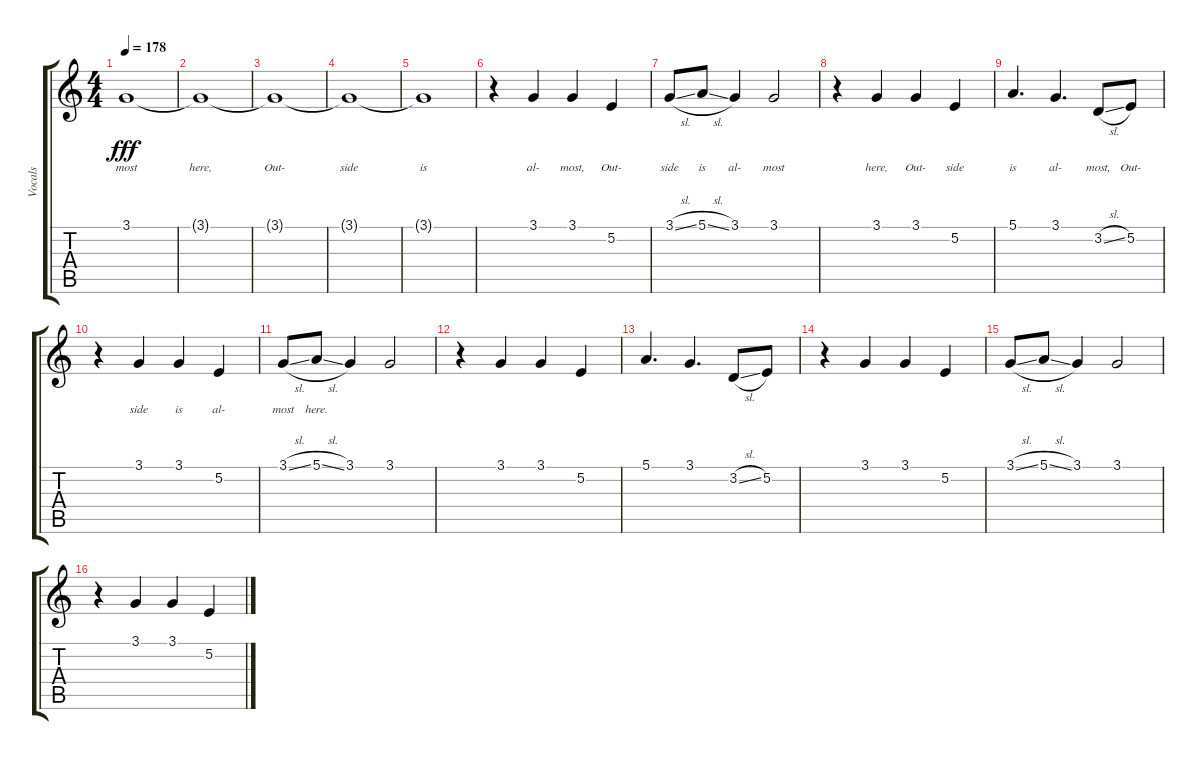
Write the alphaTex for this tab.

\track ("Vocals" "Vocals") {instrument lead1square}
\staff {score tabs}
\tuning (E4 B3 G3 D3 A2 D2) {hide}
\ts (4 4)
\tempo 178
\clef g2
\ks c
3.1{t}.1{lyrics (0 "most") lyrics (1 "") lyrics (2 "") lyrics (3 "") lyrics (4 "") dy fff} |
3.1{t}.1{lyrics (0 "here,") lyrics (1 "") lyrics (2 "") lyrics (3 "") lyrics (4 "")} |
3.1{t}.1{lyrics (0 "Out-") lyrics (1 "") lyrics (2 "") lyrics (3 "") lyrics (4 "")} |
3.1{t}.1{lyrics (0 "side") lyrics (1 "") lyrics (2 "") lyrics (3 "") lyrics (4 "")} |
3.1{t}.1{lyrics (0 "is") lyrics (1 "") lyrics (2 "") lyrics (3 "") lyrics (4 "")} |
r.4 3.1.4{lyrics (0 "al-") lyrics (1 "") lyrics (2 "") lyrics (3 "") lyrics (4 "")} 3.1.4{lyrics (0 "most,") lyrics (1 "") lyrics (2 "") lyrics (3 "") lyrics (4 "")} 5.2.4{lyrics (0 "Out-") lyrics (1 "") lyrics (2 "") lyrics (3 "") lyrics (4 "")} |
3.1{sl}.8{lyrics (0 "side") lyrics (1 "") lyrics (2 "") lyrics (3 "") lyrics (4 "")} 5.1{sl}.8{lyrics (0 "is") lyrics (1 "") lyrics (2 "") lyrics (3 "") lyrics (4 "")} 3.1.4{lyrics (0 "al-") lyrics (1 "") lyrics (2 "") lyrics (3 "") lyrics (4 "")} 3.1.2{lyrics (0 "most") lyrics (1 "") lyrics (2 "") lyrics (3 "") lyrics (4 "")} |
r.4 3.1.4{lyrics (0 "here,") lyrics (1 "") lyrics (2 "") lyrics (3 "") lyrics (4 "")} 3.1.4{lyrics (0 "Out-") lyrics (1 "") lyrics (2 "") lyrics (3 "") lyrics (4 "")} 5.2.4{lyrics (0 "side") lyrics (1 "") lyrics (2 "") lyrics (3 "") lyrics (4 "")} |
5.1.4{d lyrics (0 "is") lyrics (1 "") lyrics (2 "") lyrics (3 "") lyrics (4 "")} 3.1.4{d lyrics (0 "al-") lyrics (1 "") lyrics (2 "") lyrics (3 "") lyrics (4 "")} 3.2{sl}.8{lyrics (0 "most,") lyrics (1 "") lyrics (2 "") lyrics (3 "") lyrics (4 "")} 5.2.8{lyrics (0 "Out-") lyrics (1 "") lyrics (2 "") lyrics (3 "") lyrics (4 "")} |
r.4 3.1.4{lyrics (0 "side") lyrics (1 "") lyrics (2 "") lyrics (3 "") lyrics (4 "")} 3.1.4{lyrics (0 "is") lyrics (1 "") lyrics (2 "") lyrics (3 "") lyrics (4 "")} 5.2.4{lyrics (0 "al-") lyrics (1 "") lyrics (2 "") lyrics (3 "") lyrics (4 "")} |
3.1{sl}.8{lyrics (0 "most") lyrics (1 "") lyrics (2 "") lyrics (3 "") lyrics (4 "")} 5.1{sl}.8{lyrics (0 "here.") lyrics (1 "") lyrics (2 "") lyrics (3 "") lyrics (4 "")} 3.1.4 3.1.2 |
r.4 3.1.4 3.1.4 5.2.4 |
5.1.4{d} 3.1.4{d} 3.2{sl}.8 5.2.8 |
r.4 3.1.4 3.1.4 5.2.4 |
3.1{sl}.8 5.1{sl}.8 3.1.4 3.1.2 |
r.4 3.1.4 3.1.4 5.2.4
